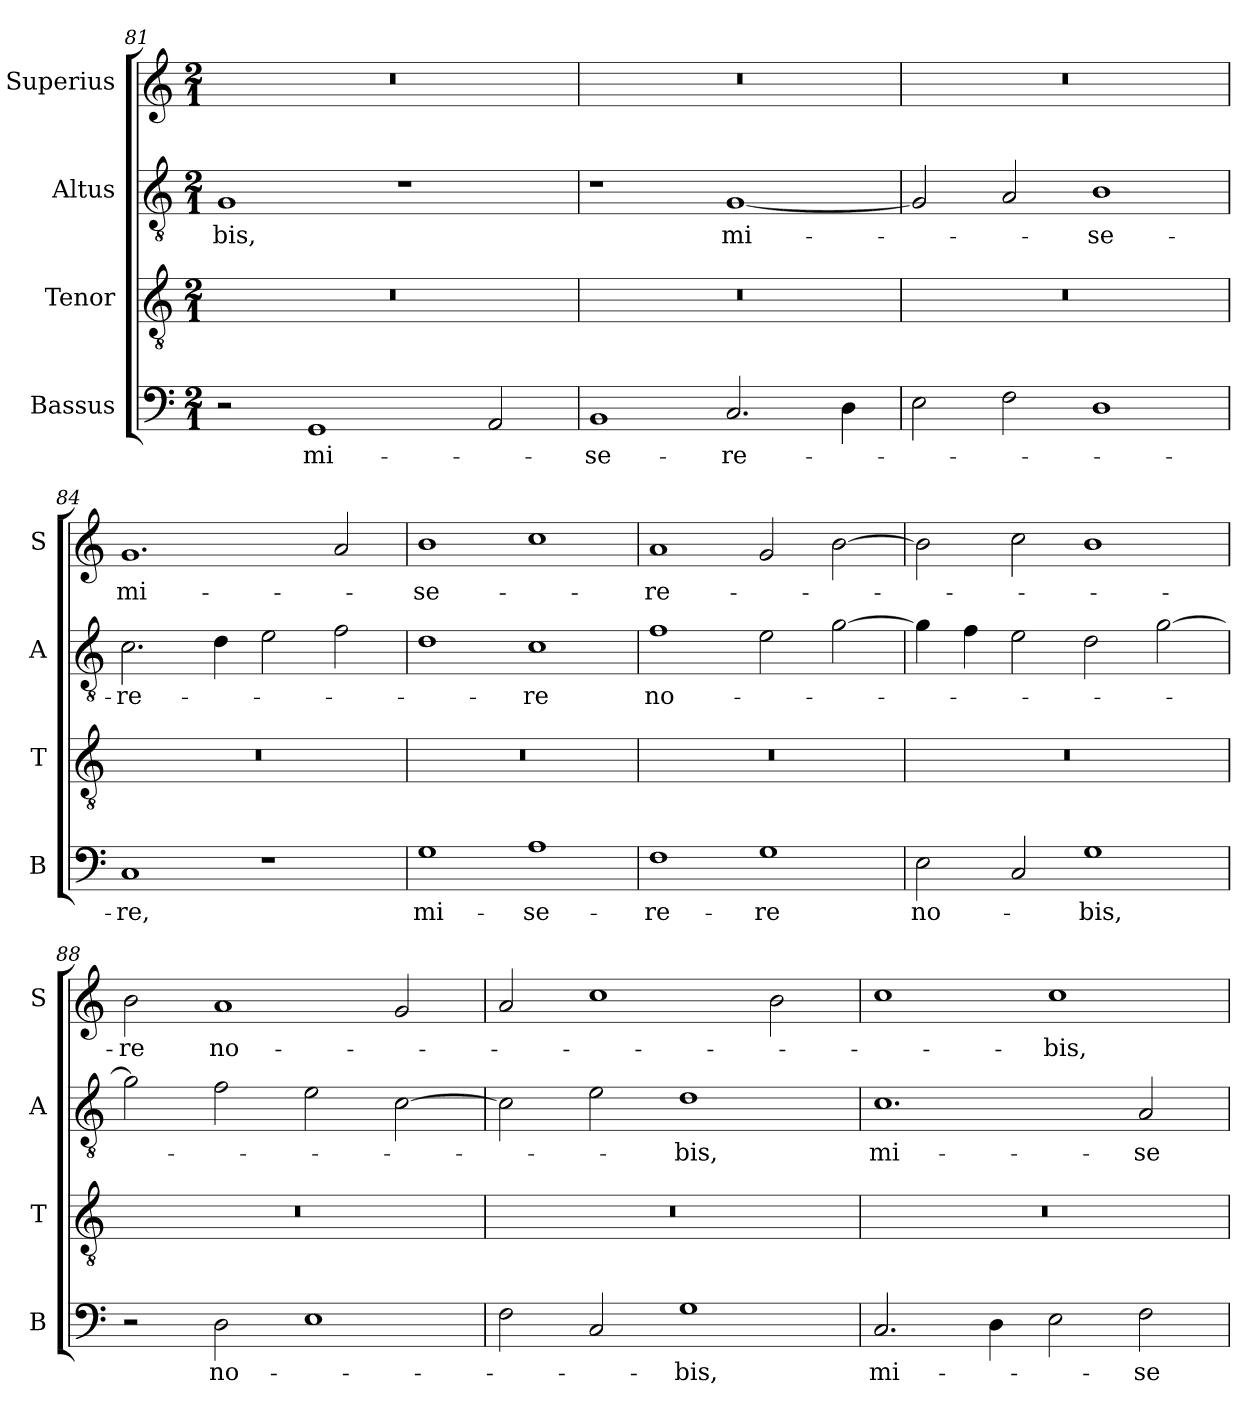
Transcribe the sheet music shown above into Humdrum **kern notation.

**kern	**text	**kern	**kern	**text	**kern	**text
*part4	*part4	*part3	*part2	*part2	*part1	*part1
*staff4	*staff4	*staff3	*staff2	*staff2	*staff1	*staff1
*I"Bassus	*	*I"Tenor	*I"Altus	*	*I"Superius	*
*I'B	*	*I'T	*I'A	*	*I'S	*
*clefF4	*	*clefGv2	*clefGv2	*	*clefG2	*
*k[]	*	*k[]	*k[]	*	*k[]	*
*M2/1	*	*M2/1	*M2/1	*	*M2/1	*
=81	=81	=81	=81	=81	=81	=81
!	!	!	!	!LO:LY:i	!	!
2r	.	0r	1G	-bis,	0r	.
!	!LO:LY:i	!	!	!	!	!
1GG	mi-	.	.	.	.	.
.	.	.	1r	.	.	.
2AA	.	.	.	.	.	.
=82	=82	=82	=82	=82	=82	=82
!	!LO:LY:i	!	!	!	!	!
1BB	-se-	0r	1r	.	0r	.
!	!LO:LY:i	!	!	!	!	!
2.C	-re-	.	[1G	mi-	.	.
4D	.	.	.	.	.	.
=83	=83	=83	=83	=83	=83	=83
2E	.	0r	2G]	.	0r	.
2F	.	.	2A	.	.	.
1D	.	.	1B	-se-	.	.
=84	=84	=84	=84	=84	=84	=84
!	!LO:LY:i	!	!	!	!	!LO:LY:i
1C	-re,	0r	2.c	-re-	1.g	mi-
.	.	.	4d	.	.	.
1r	.	.	2e	.	.	.
.	.	.	2f	.	2a	.
=85	=85	=85	=85	=85	=85	=85
!	!LO:LY:i	!	!	!	!	!LO:LY:i
1G	mi-	0r	1d	.	1b	-se-
!	!LO:LY:i	!	!	!LO:LY:i	!	!
1A	-se-	.	1c	-re	1cc	.
=86	=86	=86	=86	=86	=86	=86
!	!LO:LY:i	!	!	!LO:LY:i	!	!LO:LY:i
1F	-re-	0r	1f	no-	1a	-re-
!	!LO:LY:i	!	!	!	!	!
1G	-re	.	2e	.	2g	.
.	.	.	[2g	.	[2b	.
=87	=87	=87	=87	=87	=87	=87
!	!LO:LY:i	!	!	!	!	!
2E	no-	0r	4g]	.	2b]	.
.	.	.	4f	.	.	.
2C	.	.	2e	.	2cc	.
!	!LO:LY:i	!	!	!	!	!
1G	-bis,	.	2d	.	1b	.
.	.	.	[2g	.	.	.
=88	=88	=88	=88	=88	=88	=88
!	!	!	!	!	!	!LO:LY:i
2r	.	0r	2g]	.	2b	-re
!	!LO:LY:i	!	!	!	!	!LO:LY:i
2D	no-	.	2f	.	1a	no-
1E	.	.	2e	.	.	.
.	.	.	[2c	.	2g	.
=89	=89	=89	=89	=89	=89	=89
2F	.	0r	2c]	.	2a	.
2C	.	.	2e	.	1cc	.
!	!LO:LY:i	!	!	!LO:LY:i	!	!
1G	-bis,	.	1d	-bis,	.	.
.	.	.	.	.	2b	.
=90	=90	=90	=90	=90	=90	=90
!	!LO:LY:i	!	!	!LO:LY:i	!	!
2.C	mi-	0r	1.c	mi-	1cc	.
4D	.	.	.	.	.	.
!	!	!	!	!	!	!LO:LY:i
2E	.	.	.	.	1cc	-bis,
!	!LO:LY:i	!	!	!LO:LY:i	!	!
2F	-se-	.	2A	-se-	.	.
=	=	=	=	=	=	=
*-	*-	*-	*-	*-	*-	*-
